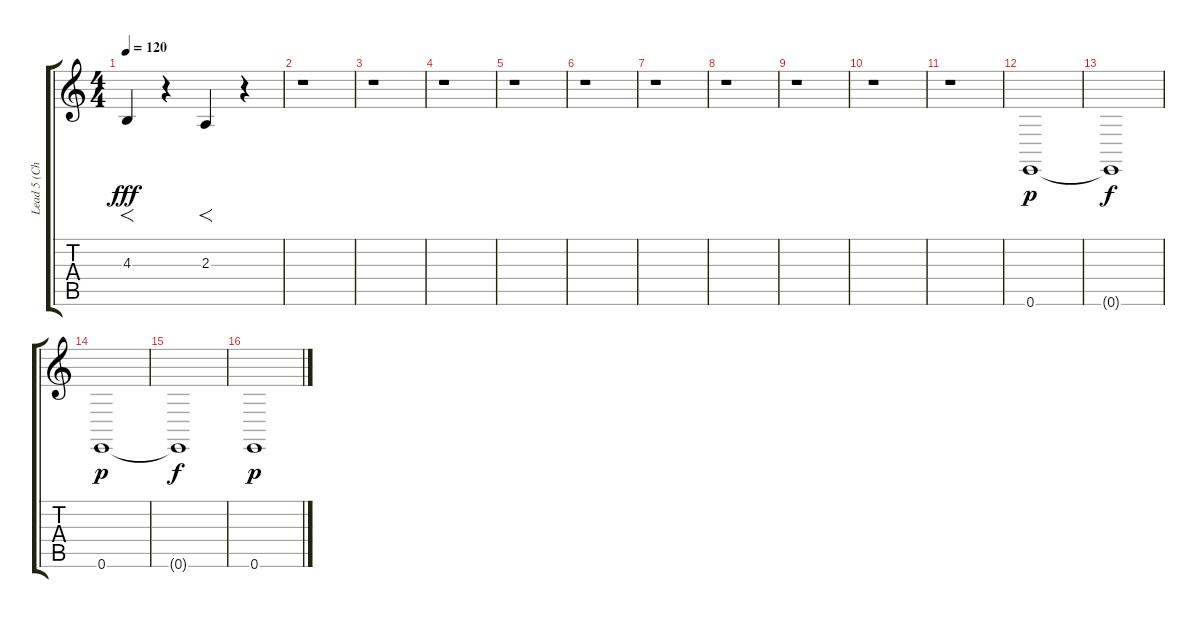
\track ("Lead 5 (Charang)" "Lead 5 (Ch") {instrument lead5charang}
\staff {score tabs}
\tuning (E4 B3 G3 D3 A2 E2) {hide}
\ts (4 4)
\tempo 120
\clef g2
\ks c
4.3.4{f dy fff} r.4 2.3.4{f} r.4 |
r.1 |
r.1 |
r.1 |
r.1 |
r.1 |
r.1 |
r.1 |
r.1 |
r.1 |
r.1 |
0.6.1{dy p} |
0.6{t}.1{dy f} |
0.6.1{dy p} |
0.6{t}.1{dy f} |
0.6.1{dy p}
